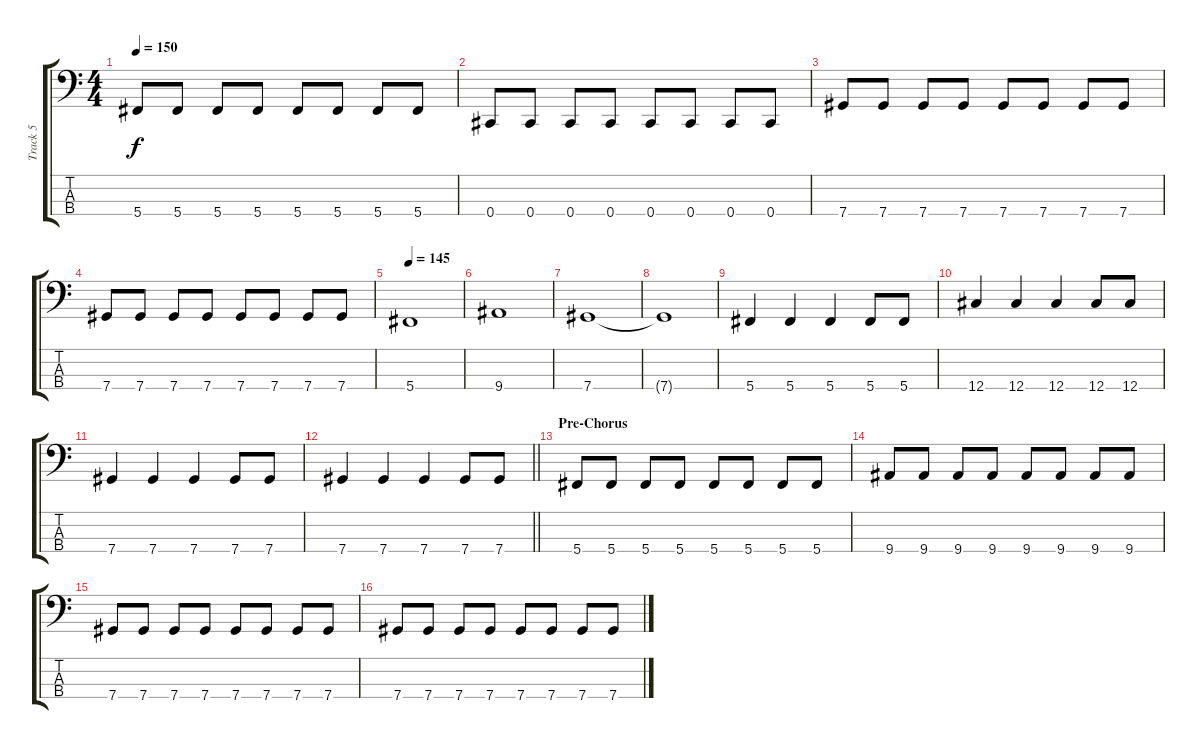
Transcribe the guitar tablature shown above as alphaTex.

\track ("Track 5" "Track 5") {instrument electricbasspick}
\staff {score tabs}
\tuning (Gb2 Db2 Ab1 Db1) {hide}
\ts (4 4)
\tempo 150
\clef f4
\ks c
5.4.8{dy f} 5.4.8 5.4.8 5.4.8 5.4.8 5.4.8 5.4.8 5.4.8 |
0.4.8 0.4.8 0.4.8 0.4.8 0.4.8 0.4.8 0.4.8 0.4.8 |
7.4.8 7.4.8 7.4.8 7.4.8 7.4.8 7.4.8 7.4.8 7.4.8 |
7.4.8 7.4.8 7.4.8 7.4.8 7.4.8 7.4.8 7.4.8 7.4.8 |
\tempo 145
5.4.1 |
9.4.1 |
7.4.1 |
7.4{t}.1 |
5.4.4 5.4.4 5.4.4 5.4.8 5.4.8 |
12.4.4 12.4.4 12.4.4 12.4.8 12.4.8 |
7.4.4 7.4.4 7.4.4 7.4.8 7.4.8 |
\barLineRight lightlight
7.4.4 7.4.4 7.4.4 7.4.8 7.4.8 |
\section ("" "Pre-Chorus")
5.4.8 5.4.8 5.4.8 5.4.8 5.4.8 5.4.8 5.4.8 5.4.8 |
9.4.8 9.4.8 9.4.8 9.4.8 9.4.8 9.4.8 9.4.8 9.4.8 |
7.4.8 7.4.8 7.4.8 7.4.8 7.4.8 7.4.8 7.4.8 7.4.8 |
7.4.8 7.4.8 7.4.8 7.4.8 7.4.8 7.4.8 7.4.8 7.4.8
